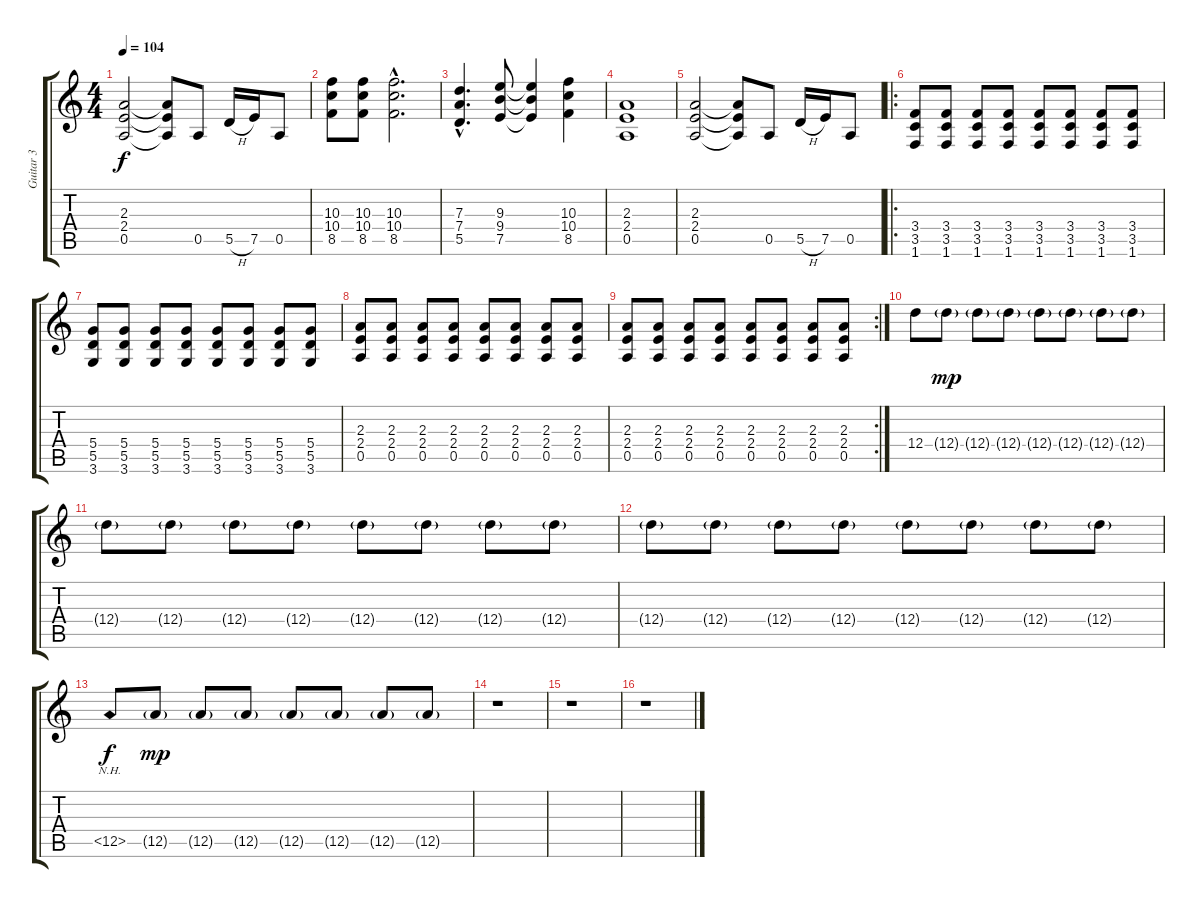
\track ("Guitar 3" "Guitar 3") {instrument distortionguitar}
\staff {score tabs}
\tuning (E4 B3 G3 D3 A2 E2) {hide}
\ts (4 4)
\tempo 104
\clef g2
\ks c
(2.3 2.4 0.5).2{dy f} (2.3{t} 2.4{t} 0.5{t}).8 0.5.8 5.5{h}.16 7.5.16 0.5.8 |
(10.3 10.4 8.5).8 (10.3 10.4 8.5).8 (10.3{hac} 10.4{hac} 8.5{hac}).2{d} |
(7.3{hac} 7.4{hac} 5.5{hac}).4{d} (9.3 9.4 7.5).8 (9.3{t} 9.4{t} 7.5{t}).4 (10.3 10.4 8.5).4 |
(2.3 2.4 0.5).1 |
(2.3 2.4 0.5).2 (2.3{t} 2.4{t} 0.5{t}).8 0.5.8 5.5{h}.16 7.5.16 0.5.8 |
\ro
(3.4 3.5 1.6).8 (3.4 3.5 1.6).8 (3.4 3.5 1.6).8 (3.4 3.5 1.6).8 (3.4 3.5 1.6).8 (3.4 3.5 1.6).8 (3.4 3.5 1.6).8 (3.4 3.5 1.6).8 |
(5.4 5.5 3.6).8 (5.4 5.5 3.6).8 (5.4 5.5 3.6).8 (5.4 5.5 3.6).8 (5.4 5.5 3.6).8 (5.4 5.5 3.6).8 (5.4 5.5 3.6).8 (5.4 5.5 3.6).8 |
(2.3 2.4 0.5).8 (2.3 2.4 0.5).8 (2.3 2.4 0.5).8 (2.3 2.4 0.5).8 (2.3 2.4 0.5).8 (2.3 2.4 0.5).8 (2.3 2.4 0.5).8 (2.3 2.4 0.5).8 |
\rc 2
(2.3 2.4 0.5).8 (2.3 2.4 0.5).8 (2.3 2.4 0.5).8 (2.3 2.4 0.5).8 (2.3 2.4 0.5).8 (2.3 2.4 0.5).8 (2.3 2.4 0.5).8 (2.3 2.4 0.5).8 |
12.4.8 12.4{g}.8{dy mp} 12.4{g}.8 12.4{g}.8 12.4{g}.8 12.4{g}.8 12.4{g}.8 12.4{g}.8 |
12.4{g}.8 12.4{g}.8 12.4{g}.8 12.4{g}.8 12.4{g}.8 12.4{g}.8 12.4{g}.8 12.4{g}.8 |
12.4{g}.8 12.4{g}.8 12.4{g}.8 12.4{g}.8 12.4{g}.8 12.4{g}.8 12.4{g}.8 12.4{g}.8 |
12.5{nh}.8{dy f} 12.5{g}.8{dy mp} 12.5{g}.8 12.5{g}.8 12.5{g}.8 12.5{g}.8 12.5{g}.8 12.5{g}.8 |
r.1 |
r.1 |
r.1
